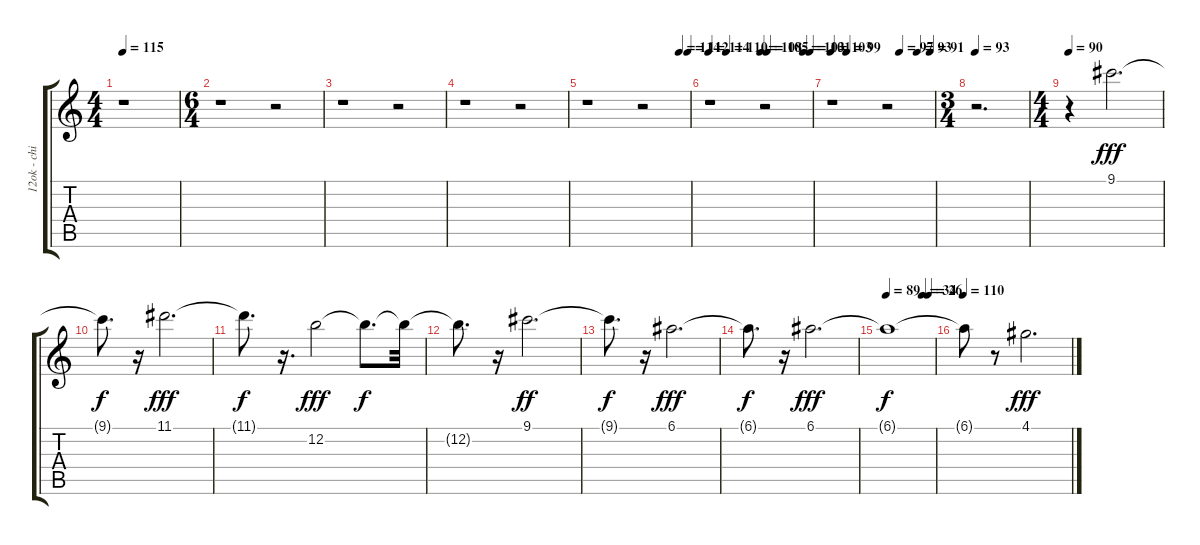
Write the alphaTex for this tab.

\track ("12ok - chitarra2" "12ok - chi") {instrument distortionguitar}
\staff {score tabs}
\tuning (E4 B3 G3 D3 A2 E2) {hide}
\ts (4 4)
\tempo 115
\clef g2
\ks c
r.1{dy mf} |
\ts (6 4)
r.1 r.2 |
r.1 r.2 |
r.1 r.2 |
\tempo (114 0.9027777777777778)
\tempo (112 0.9861111111111112)
r.1 r.2 |
\tempo (110 0.1736111111111111)
\tempo (108 0.5069444444444444)
\tempo (105 0.5694444444444444)
\tempo (103 0.9236111111111112)
\tempo (101 0.9861111111111112)
\tempo 114
r.1 r.2 |
\tempo (99 0.1527777777777778)
\tempo (93 0.8402777777777778)
\tempo (91 0.9652777777777778)
\tempo 103
\tempo (97 0.6666666666666666)
r.1 r.2 |
\ts (3 4)
\tempo 93
r.2{d} |
\ts (4 4)
\tempo 90
r.4 9.1.2{d dy fff volume 6} |
9.1{t}.8{d dy f} r.16 11.1.2{d dy fff} |
11.1{t}.8{d dy f} r.16{d} 12.2.2{dy fff} 12.2{t}.8{d dy f} 12.2{t}.32 |
12.2{t}.8{d} r.16 9.1.2{d dy ff} |
9.1{t}.8{d dy f} r.16 6.1.2{d dy fff} |
6.1{t}.8{d dy f} r.16 6.1.2{d dy fff} |
\tempo 62
\tempo 89
\tempo (34 0.75)
\tempo (26 0.875)
6.1{t}.1{dy f} |
\tempo 110
6.1{t}.8 r.8 4.1.2{d dy fff}
